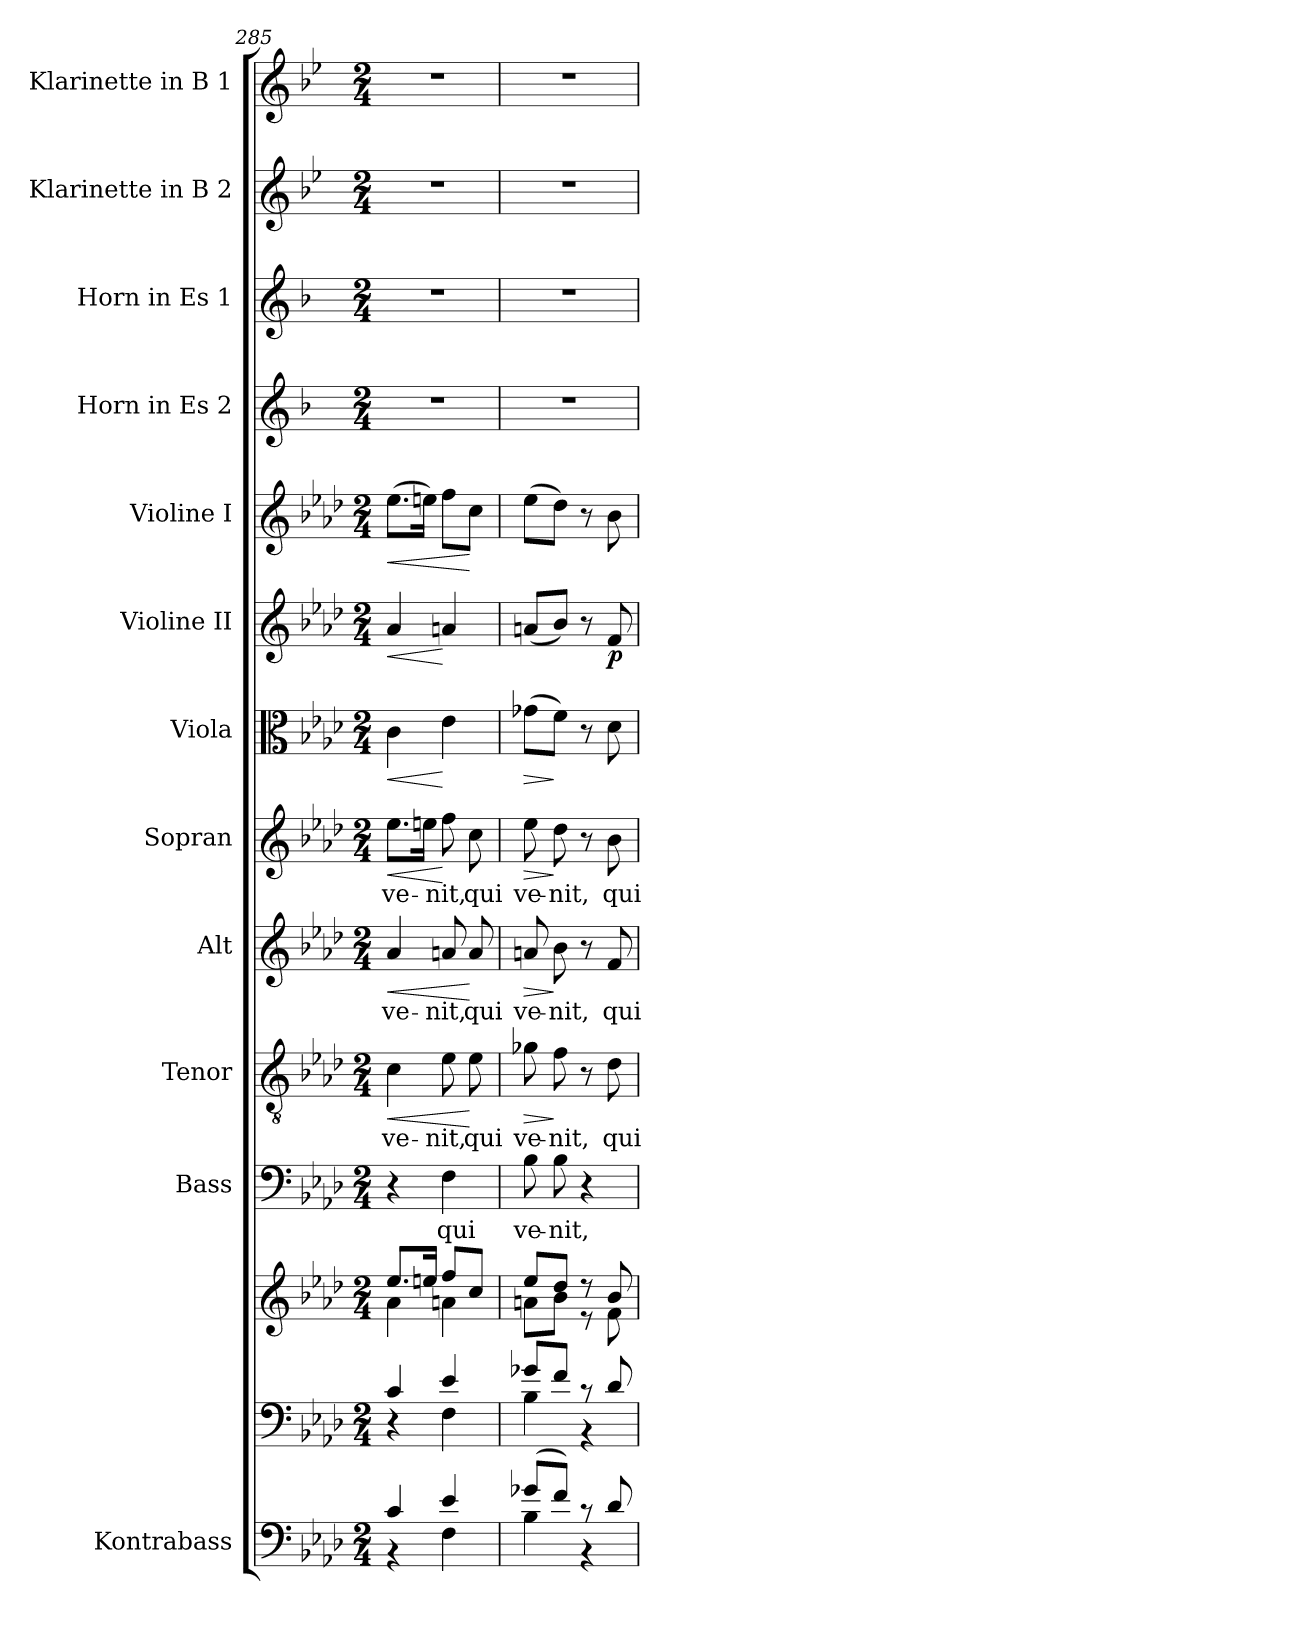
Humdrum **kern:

**kern	**kern	**kern	**kern	**text	**kern	**text	**dynam	**kern	**text	**dynam	**kern	**text	**dynam	**kern	**dynam	**kern	**dynam	**kern	**dynam	**kern	**kern	**kern	**kern
*part13	*part12	*part12	*part11	*part11	*part10	*part10	*part10	*part9	*part9	*part9	*part8	*part8	*part8	*part7	*part7	*part6	*part6	*part5	*part5	*part4	*part3	*part2	*part1
*staff14	*staff13	*staff12	*staff11	*staff11	*staff10	*staff10	*staff10	*staff9	*staff9	*staff9	*staff8	*staff8	*staff8	*staff7	*staff7	*staff6	*staff6	*staff5	*staff5	*staff4	*staff3	*staff2	*staff1
*I"Kontrabass	*	*	*I"Bass	*	*I"Tenor	*	*	*I"Alt	*	*	*I"Sopran	*	*	*I"Viola	*	*I"Violine II	*	*I"Violine I	*	*I"Horn in Es 2	*I"Horn in Es 1	*I"Klarinette in B 2	*I"Klarinette in B 1
*I'Kb.	*	*	*I'B	*	*I'T	*	*	*I'A	*	*	*I'S	*	*	*I'Vla.	*	*I'Vl. II	*	*I'Vl. I	*	*I'Hrn. 2	*I'Hrn. 1	*	*
*clefF4	*clefF4	*clefG2	*clefF4	*	*clefGv2	*	*	*clefG2	*	*	*clefG2	*	*	*clefC3	*	*clefG2	*	*clefG2	*	*clefG2	*clefG2	*clefG2	*clefG2
*ITrd7c12	*	*	*	*	*	*	*	*	*	*	*	*	*	*	*	*	*	*	*	*ITrd5c9	*ITrd5c9	*ITrd1c2	*ITrd1c2
*k[b-e-a-d-]	*k[b-e-a-d-]	*k[b-e-a-d-]	*k[b-e-a-d-]	*	*k[b-e-a-d-]	*	*	*k[b-e-a-d-]	*	*	*k[b-e-a-d-]	*	*	*k[b-e-a-d-]	*	*k[b-e-a-d-]	*	*k[b-e-a-d-]	*	*k[b-e-a-d-]	*k[b-e-a-d-]	*k[b-e-a-d-]	*k[b-e-a-d-]
*A-:	*A-:	*A-:	*A-:	*	*A-:	*	*	*A-:	*	*	*A-:	*	*	*A-:	*	*A-:	*	*A-:	*	*A-:	*A-:	*A-:	*A-:
*M2/4	*M2/4	*M2/4	*M2/4	*	*M2/4	*	*	*M2/4	*	*	*M2/4	*	*	*M2/4	*	*M2/4	*	*M2/4	*	*M2/4	*M2/4	*M2/4	*M2/4
=285	=285	=285	=285	=285	=285	=285	=285	=285	=285	=285	=285	=285	=285	=285	=285	=285	=285	=285	=285	=285	=285	=285	=285
*^	*^	*^	*	*	*	*	*	*	*	*	*	*	*	*	*	*	*	*	*	*	*	*	*
!	!	!	!	!	!	!	!	!	!LO:LY:b	!LO:HP:b	!	!LO:LY:b	!LO:HP:b	!	!LO:LY:b	!LO:HP:b	!	!LO:HP:b	!	!LO:HP:b	!	!LO:HP:b	!	!	!	!
4C/	4rBB	4c/	4rC	8.ee-/L	4a-\	4r	.	4c\	ve-	<	4a-/	ve-	<	8.ee-\L	ve-	<	4c\	<	4a-/	<	(>8.ee-\L	<	2r	2r	2r	2r
.	.	.	.	16een/Jk	.	.	.	.	.	.	.	.	.	16een\Jk	.	.	.	.	.	.	16een\Jk)	.	.	.	.	.
!	!	!	!	!	!	!	!LO:LY:b	!	!LO:LY:b	!	!	!LO:LY:b	!	!	!LO:LY:b	!	!	!	!	!	!	!	!	!	!	!
4E-/	4FF\	4e-/	4F\	8ff/L	4an\	4F\	qui	8e-\	-nit,	.	8an/	-nit,	.	8ff\	-nit,	[	4e-\	[	4an/	[	8ff\L	.	.	.	.	.
!	!	!	!	!	!	!	!	!	!LO:LY:b	!	!	!LO:LY:b	!	!	!LO:LY:b	!	!	!	!	!	!	!	!	!	!	!
.	.	.	.	8cc/J	.	.	.	8e-\	qui	[	8a/	qui	[	8cc\	qui	.	.	.	.	.	8cc\J	[	.	.	.	.
!!LO:PB:g=z
=286	=286	=286	=286	=286	=286	=286	=286	=286	=286	=286	=286	=286	=286	=286	=286	=286	=286	=286	=286	=286	=286	=286	=286	=286	=286	=286
!	!	!	!	!	!	!	!LO:LY:b	!	!LO:LY:b	!LO:HP:b	!	!LO:LY:b	!LO:HP:b	!	!LO:LY:b	!LO:HP:b	!	!LO:HP:b	!	!	!	!	!	!	!	!
(<8G-X/L	4BB-\	8g-X/L	4B-\	8ee-/L	8an\L	8B-\	ve-	8g-X\	ve-	>	8an/	ve-	>	8ee-\	ve-	>	(>8g-X\L	>	(<8an/L	.	(>8ee-\L	.	2r	2r	2r	2r
!	!	!	!	!	!	!	!LO:LY:b	!	!LO:LY:b	!	!	!LO:LY:b	!	!	!LO:LY:b	!	!	!	!	!	!	!	!	!	!	!
8F/J)	.	8f/J	.	8dd-/J	8b-\J	8B-\	-nit,	8f\	-nit,	]	8b-\	-nit,	]	8dd-\	-nit,	]	8f\J)	]	8b-/J)	.	8dd-\J)	.	.	.	.	.
8rc	4rAA	8rc	4rBB	8r	8r	4r	.	8r	.	.	8r	.	.	8r	.	.	8r	.	8r	.	8r	.	.	.	.	.
!	!	!	!	!	!	!	!	!	!LO:LY:b	!	!	!LO:LY:b	!	!	!LO:LY:b	!	!	!	!	!LO:DY:b	!	!	!	!	!	!
8D-/	.	8d-/	.	8b-/	8f\	.	.	8d-\	qui	.	8f/	qui	.	8b-\	qui	.	8d-\	.	8f/	p	8b-\	.	.	.	.	.
*v	*v	*	*	*	*	*	*	*	*	*	*	*	*	*	*	*	*	*	*	*	*	*	*	*	*	*
*	*v	*v	*	*	*	*	*	*	*	*	*	*	*	*	*	*	*	*	*	*	*	*	*	*	*
*	*	*v	*v	*	*	*	*	*	*	*	*	*	*	*	*	*	*	*	*	*	*	*	*	*
=	=	=	=	=	=	=	=	=	=	=	=	=	=	=	=	=	=	=	=	=	=	=	=
*-	*-	*-	*-	*-	*-	*-	*-	*-	*-	*-	*-	*-	*-	*-	*-	*-	*-	*-	*-	*-	*-	*-	*-
